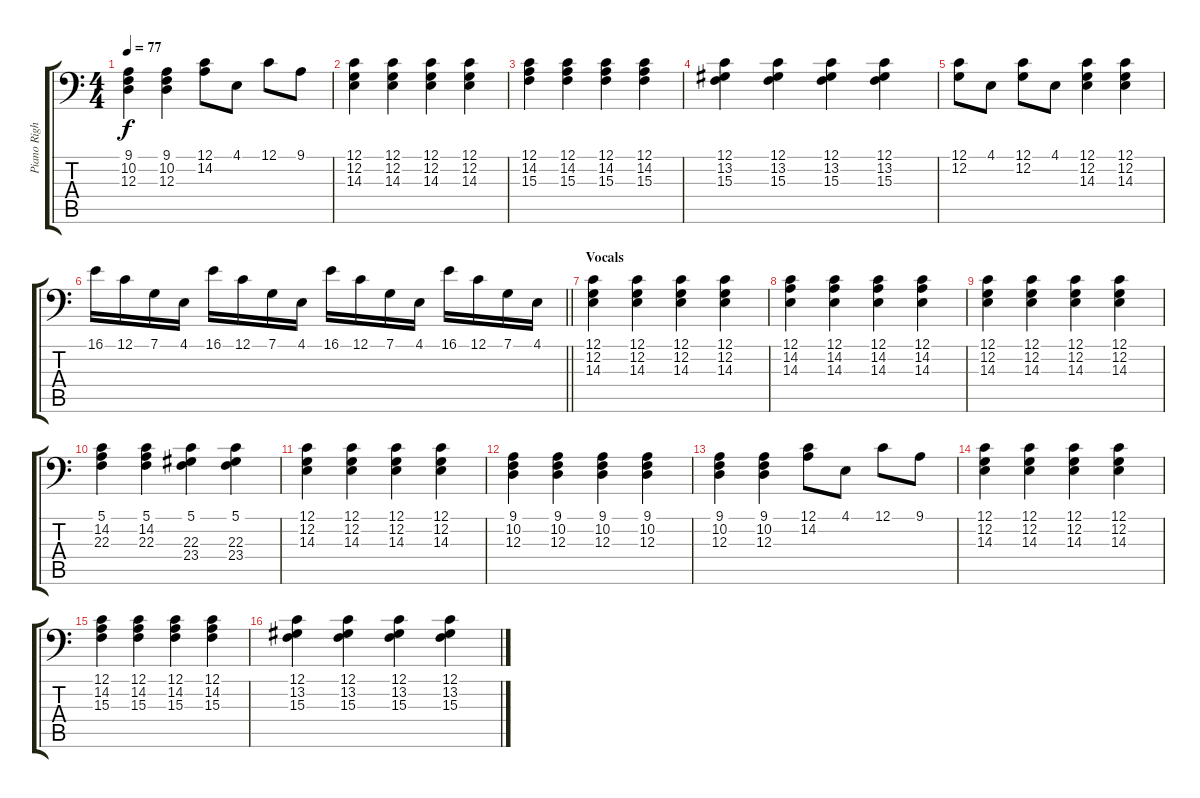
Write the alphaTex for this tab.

\track ("Piano Right " "Piano Righ") {instrument acousticgrandpiano}
\staff {score tabs}
\tuning (C3 G2 D2 A1 E1 B0) {hide}
\ts (4 4)
\tempo 77
\clef f4
\ks c
(9.1 10.2 12.3).4{dy f} (9.1 10.2 12.3).4 (12.1 14.2).8 4.1.8 12.1.8 9.1.8 |
(12.1 12.2 14.3).4 (12.1 12.2 14.3).4 (12.1 12.2 14.3).4 (12.1 12.2 14.3).4 |
(12.1 14.2 15.3).4 (12.1 14.2 15.3).4 (12.1 14.2 15.3).4 (12.1 14.2 15.3).4 |
(12.1 13.2 15.3).4 (12.1 13.2 15.3).4 (12.1 13.2 15.3).4 (12.1 13.2 15.3).4 |
(12.1 12.2).8 4.1.8 (12.1 12.2).8 4.1.8 (12.1 12.2 14.3).4 (12.1 12.2 14.3).4 |
\barLineRight lightlight
16.1.16 12.1.16 7.1.16 4.1.16 16.1.16 12.1.16 7.1.16 4.1.16 16.1.16 12.1.16 7.1.16 4.1.16 16.1.16 12.1.16 7.1.16 4.1.16 |
\section ("" "Vocals")
(12.1 12.2 14.3).4 (12.1 12.2 14.3).4 (12.1 12.2 14.3).4 (12.1 12.2 14.3).4 |
(12.1 14.2 14.3).4 (12.1 14.2 14.3).4 (12.1 14.2 14.3).4 (12.1 14.2 14.3).4 |
(12.1 12.2 14.3).4 (12.1 12.2 14.3).4 (12.1 12.2 14.3).4 (12.1 12.2 14.3).4 |
(5.1 14.2 22.3).4 (5.1 14.2 22.3).4 (5.1 22.3 23.4).4 (5.1 22.3 23.4).4 |
(12.1 12.2 14.3).4 (12.1 12.2 14.3).4 (12.1 12.2 14.3).4 (12.1 12.2 14.3).4 |
(9.1 10.2 12.3).4 (9.1 10.2 12.3).4 (9.1 10.2 12.3).4 (9.1 10.2 12.3).4 |
(9.1 10.2 12.3).4 (9.1 10.2 12.3).4 (12.1 14.2).8 4.1.8 12.1.8 9.1.8 |
(12.1 12.2 14.3).4 (12.1 12.2 14.3).4 (12.1 12.2 14.3).4 (12.1 12.2 14.3).4 |
(12.1 14.2 15.3).4 (12.1 14.2 15.3).4 (12.1 14.2 15.3).4 (12.1 14.2 15.3).4 |
(12.1 13.2 15.3).4 (12.1 13.2 15.3).4 (12.1 13.2 15.3).4 (12.1 13.2 15.3).4
